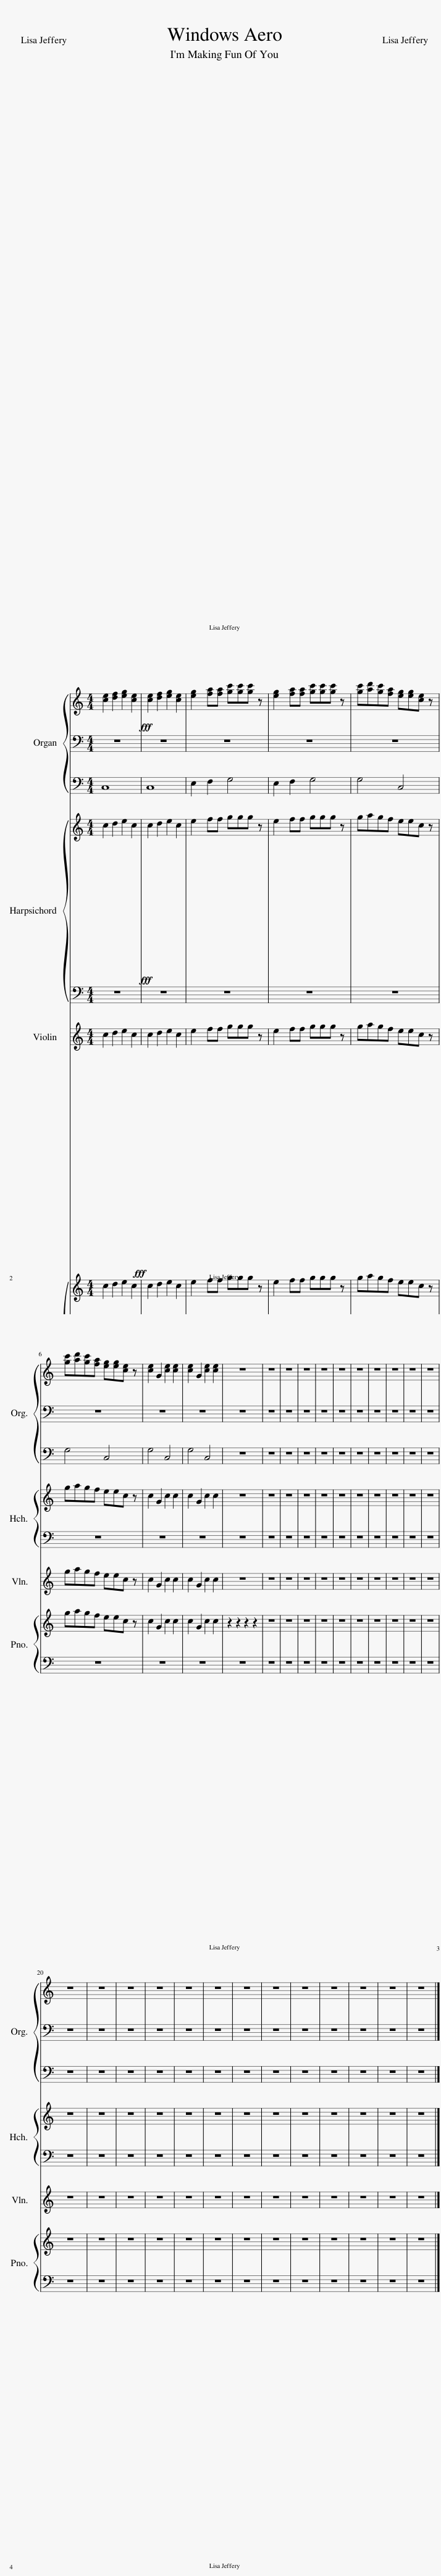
X:1
%%score { 1 | 2 } 3 4 5
L:1/8
M:4/4
I:linebreak $
K:C
V:1 treble
V:2 bass
V:3 treble
V:4 treble
V:5 treble
V:1
!fff! [ce]2 [df]2 [eg]2 [ce]2 | [ce]2 [df]2 [eg]2 [ce]2 | [eg]2 [fa][fa] [gc'][gc'][gc'] z | [eg]2 [fa][fa] [gc'][gc'][gc'] z | [gc'][ad'][gc'][fa] [eg][eg][ce] z |$ %5
 [gc'][ad'][gc'][fa] [eg][eg][ce] z | [ce]2 G2 [ce]2 [ce]2 | [ce]2 G2 [ce]2 [ce]2 | z8 | z8 | %10
 z8 | z8 | z8 | z8 | z8 | %15
 z8 | z8 | z8 | z8 |$ z8 | %20
 z8 | z8 | z8 | z8 | z8 | %25
 z8 | z8 | z8 | z8 | z8 | %30
 z8 | z8 |] %32
V:2
 C,8 | C,8 | E,2 F,2 G,4 | E,2 F,2 G,4 | G,4 C,4 |$ %5
 G,4 C,4 | G,4 C,4 | G,4 C,4 | z8 | z8 | %10
 z8 | z8 | z8 | z8 | z8 | %15
 z8 | z8 | z8 | z8 |$ z8 | %20
 z8 | z8 | z8 | z8 | z8 | %25
 z8 | z8 | z8 | z8 | z8 | %30
 z8 | z8 |] %32
V:3
!fff! c2 d2 e2 c2 | c2 d2 e2 c2 | e2 ff ggg z | e2 ff ggg z | gagf eec z |$ %5
 gagf eec z | c2 G2 c2 c2 | c2 G2 c2 c2 | z8 | z8 | %10
 z8 | z8 | z8 | z8 | z8 | %15
 z8 | z8 | z8 | z8 |$ z8 | %20
 z8 | z8 | z8 | z8 | z8 | %25
 z8 | z8 | z8 | z8 | z8 | %30
 z8 | z8 |] %32
V:4
!fff! c2 d2 e2 c2 | c2 d2 e2 c2 | e2 ff ggg z | e2 ff ggg z | gagf eec z |$ %5
 gagf eec z | c2 G2 c2 c2 | c2 G2 c2 c2 | z8 | z8 | %10
 z8 | z8 | z8 | z8 | z8 | %15
 z8 | z8 | z8 | z8 |$ z8 | %20
 z8 | z8 | z8 | z8 | z8 | %25
 z8 | z8 | z8 | z8 | z8 | %30
 z8 | z8 |] %32
V:5
!fff! c2 d2 e2 c2 | c2 d2 e2 c2 | e2 ff ggg z | e2 ff ggg z | gagf eec z |$ %5
 gagf eec z | c2 G2 c2 c2 | c2 G2 c2 c2 | z2 z2 z2 z2 | z8 | %10
 z8 | z8 | z8 | z8 | z8 | %15
 z8 | z8 | z8 | z8 |$ z8 | %20
 z8 | z8 | z8 | z8 | z8 | %25
 z8 | z8 | z8 | z8 | z8 | %30
 z8 | z8 |] %32
